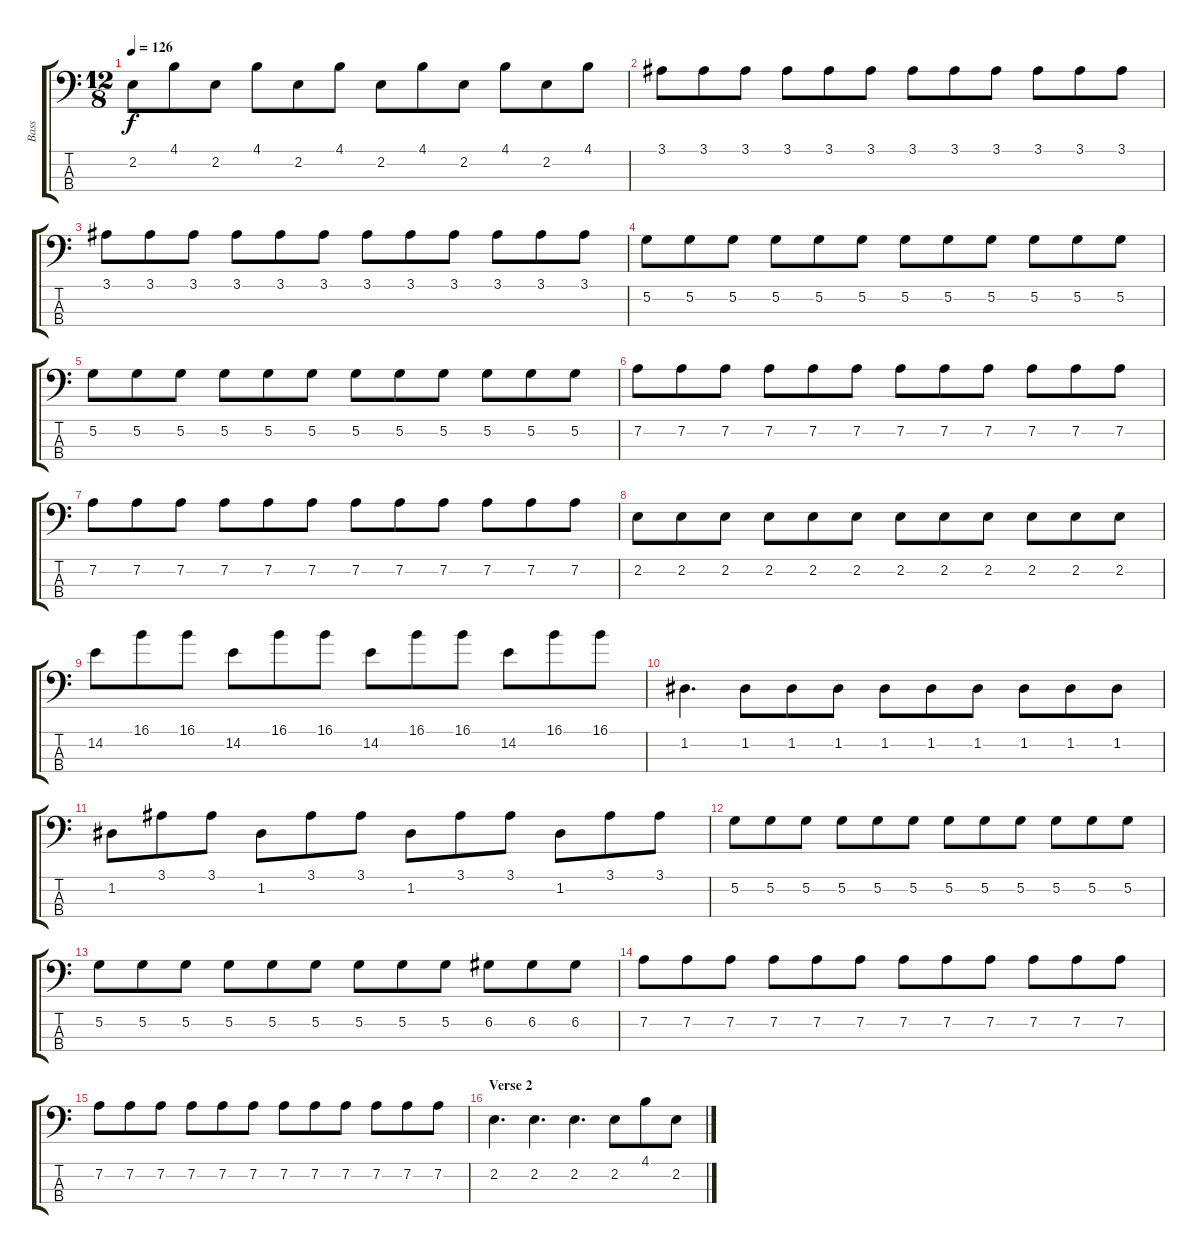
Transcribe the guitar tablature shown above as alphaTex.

\track ("Bass" "Bass") {instrument fretlessbass}
\staff {score tabs}
\tuning (G2 D2 A1 E1) {hide}
\ts (12 8)
\tempo 126
\clef f4
\ks c
2.2.8{dy f} 4.1.8 2.2.8 4.1.8 2.2.8 4.1.8 2.2.8 4.1.8 2.2.8 4.1.8 2.2.8 4.1.8 |
3.1.8 3.1.8 3.1.8 3.1.8 3.1.8 3.1.8 3.1.8 3.1.8 3.1.8 3.1.8 3.1.8 3.1.8 |
3.1.8 3.1.8 3.1.8 3.1.8 3.1.8 3.1.8 3.1.8 3.1.8 3.1.8 3.1.8 3.1.8 3.1.8 |
5.2.8 5.2.8 5.2.8 5.2.8 5.2.8 5.2.8 5.2.8 5.2.8 5.2.8 5.2.8 5.2.8 5.2.8 |
5.2.8 5.2.8 5.2.8 5.2.8 5.2.8 5.2.8 5.2.8 5.2.8 5.2.8 5.2.8 5.2.8 5.2.8 |
7.2.8 7.2.8 7.2.8 7.2.8 7.2.8 7.2.8 7.2.8 7.2.8 7.2.8 7.2.8 7.2.8 7.2.8 |
7.2.8 7.2.8 7.2.8 7.2.8 7.2.8 7.2.8 7.2.8 7.2.8 7.2.8 7.2.8 7.2.8 7.2.8 |
2.2.8 2.2.8 2.2.8 2.2.8 2.2.8 2.2.8 2.2.8 2.2.8 2.2.8 2.2.8 2.2.8 2.2.8 |
14.2.8 16.1.8 16.1.8 14.2.8 16.1.8 16.1.8 14.2.8 16.1.8 16.1.8 14.2.8 16.1.8 16.1.8 |
1.2.4{d} 1.2.8 1.2.8 1.2.8 1.2.8 1.2.8 1.2.8 1.2.8 1.2.8 1.2.8 |
1.2.8 3.1.8 3.1.8 1.2.8 3.1.8 3.1.8 1.2.8 3.1.8 3.1.8 1.2.8 3.1.8 3.1.8 |
5.2.8 5.2.8 5.2.8 5.2.8 5.2.8 5.2.8 5.2.8 5.2.8 5.2.8 5.2.8 5.2.8 5.2.8 |
5.2.8 5.2.8 5.2.8 5.2.8 5.2.8 5.2.8 5.2.8 5.2.8 5.2.8 6.2.8 6.2.8 6.2.8 |
7.2.8 7.2.8 7.2.8 7.2.8 7.2.8 7.2.8 7.2.8 7.2.8 7.2.8 7.2.8 7.2.8 7.2.8 |
7.2.8 7.2.8 7.2.8 7.2.8 7.2.8 7.2.8 7.2.8 7.2.8 7.2.8 7.2.8 7.2.8 7.2.8 |
\section ("" "Verse 2")
2.2.4{d} 2.2.4{d} 2.2.4{d} 2.2.8 4.1.8 2.2.8
